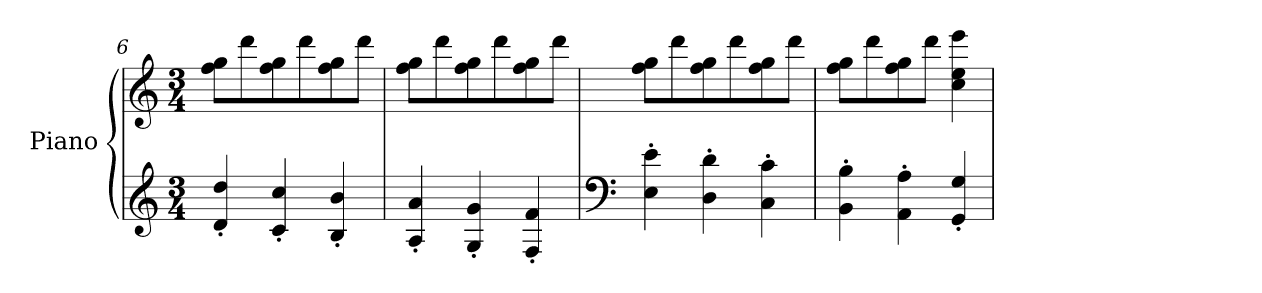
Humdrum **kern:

**kern	**kern
*part1	*part1
*staff2	*staff1
*I"Piano	*
*I'Pno.	*
*clefG2	*clefG2
*k[]	*k[]
*M3/4	*M3/4
=6	=6
4d/' 4dd/'	8ff\ 8gg\L
.	8ddd\
4c/' 4cc/'	8ff\ 8gg\
.	8ddd\
4B/' 4b/'	8ff\ 8gg\
.	8ddd\J
=7	=7
4A/' 4a/'	8ff\ 8gg\L
.	8ddd\
4G/' 4g/'	8ff\ 8gg\
.	8ddd\
4F/' 4f/'	8ff\ 8gg\
.	8ddd\J
!!LO:LB:g=z
=8	=8
*clefF4	*
4E\' 4e\'	8ff\ 8gg\L
.	8ddd\
4D\' 4d\'	8ff\ 8gg\
.	8ddd\
4C\' 4c\'	8ff\ 8gg\
.	8ddd\J
=9	=9
4BB\' 4B\'	8ff\ 8gg\L
.	8ddd\
4AA\' 4A\'	8ff\ 8gg\
.	8ddd\J
4GG/' 4G/'	4cc\ 4ee\ 4eee\
=	=
*-	*-
